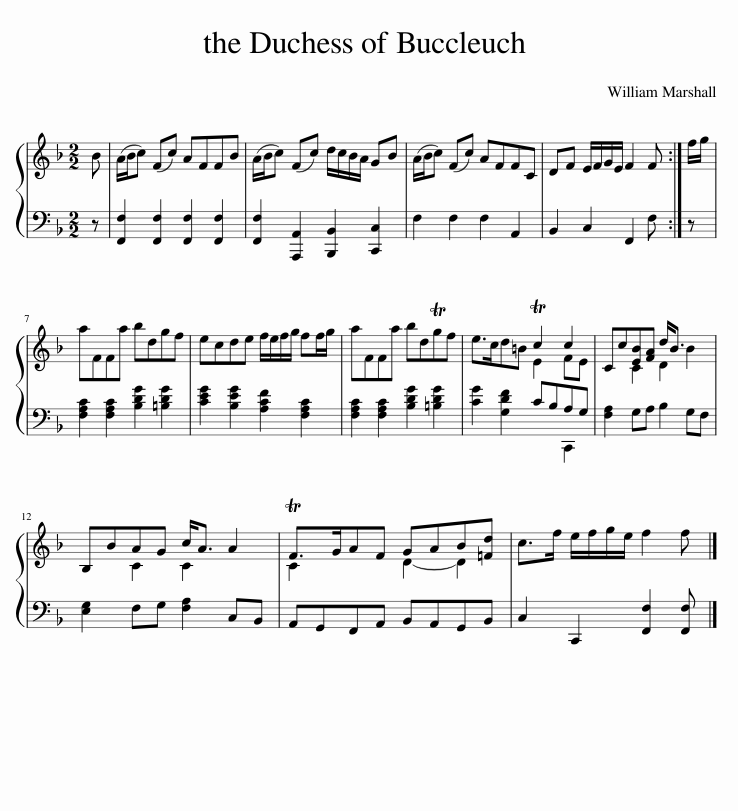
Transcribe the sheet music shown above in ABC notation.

X:1
%%score { ( 1 2 ) ( 3 4 ) }
L:1/8
M:2/2
I:linebreak $
K:F
V:1 treble
V:2 treble
V:3 bass
V:4 bass
V:1
 B | (A/B/c) (Fc) AFFB | (A/B/c) (Fc) d/c/B/A/ GB | (A/B/c) (Fc) AFFC | DF E/F/G/E/ F2 F :| %5
 f/g/ |$ aFFa bdgf | ecde f/e/f/g/ ff/g/ | aFFa bdTgf | e>cd=B Tc2 c2 | %10
 Cc[EB][FA] d<B B2 |$ B,BAG c<A A2 | TF>GAF GAB[=Fd] | c>f e/f/g/e/ f2 f |] %14
V:2
 x | x8 | x8 | x8 | x7 :| %5
 x |$ x8 | x8 | x8 | x4 E2 FE | %10
 x2 C2 D2 x2 |$ x2 C2 C2 x2 | C2 x2 D2- D2 | x7 |] %14
V:3
 z | [F,,F,]2 [F,,F,]2 [F,,F,]2 [F,,F,]2 | [F,,F,]2 [A,,,A,,]2 [B,,,B,,]2 [C,,C,]2 | F,2 F,2 F,2 A,,2 | B,,2 C,2 F,,2 F, :| %5
 z |$ [F,A,C]2 [F,A,C]2 [B,DG]2 [=B,DG]2 | [CEG]2 [B,EG]2 [A,CF]2 [F,A,C]2 | [F,A,C]2 [F,A,C]2 [B,DG]2 [=B,DG]2 | [CG]2 [G,DF]2 CB,A,G, | %10
 [F,A,]2 G,A, B,2 G,F, |$ [E,G,]2 F,G, [F,A,]2 C,B,, | A,,G,,F,,A,, B,,A,,G,,B,, | C,2 C,,2 [F,,F,]2 [F,,F,] |] %14
V:4
 x | x8 | x8 | x8 | x7 :| %5
 x |$ x8 | x8 | x8 | x6 C,,2 | %10
 x8 |$ x8 | x8 | x7 |] %14
